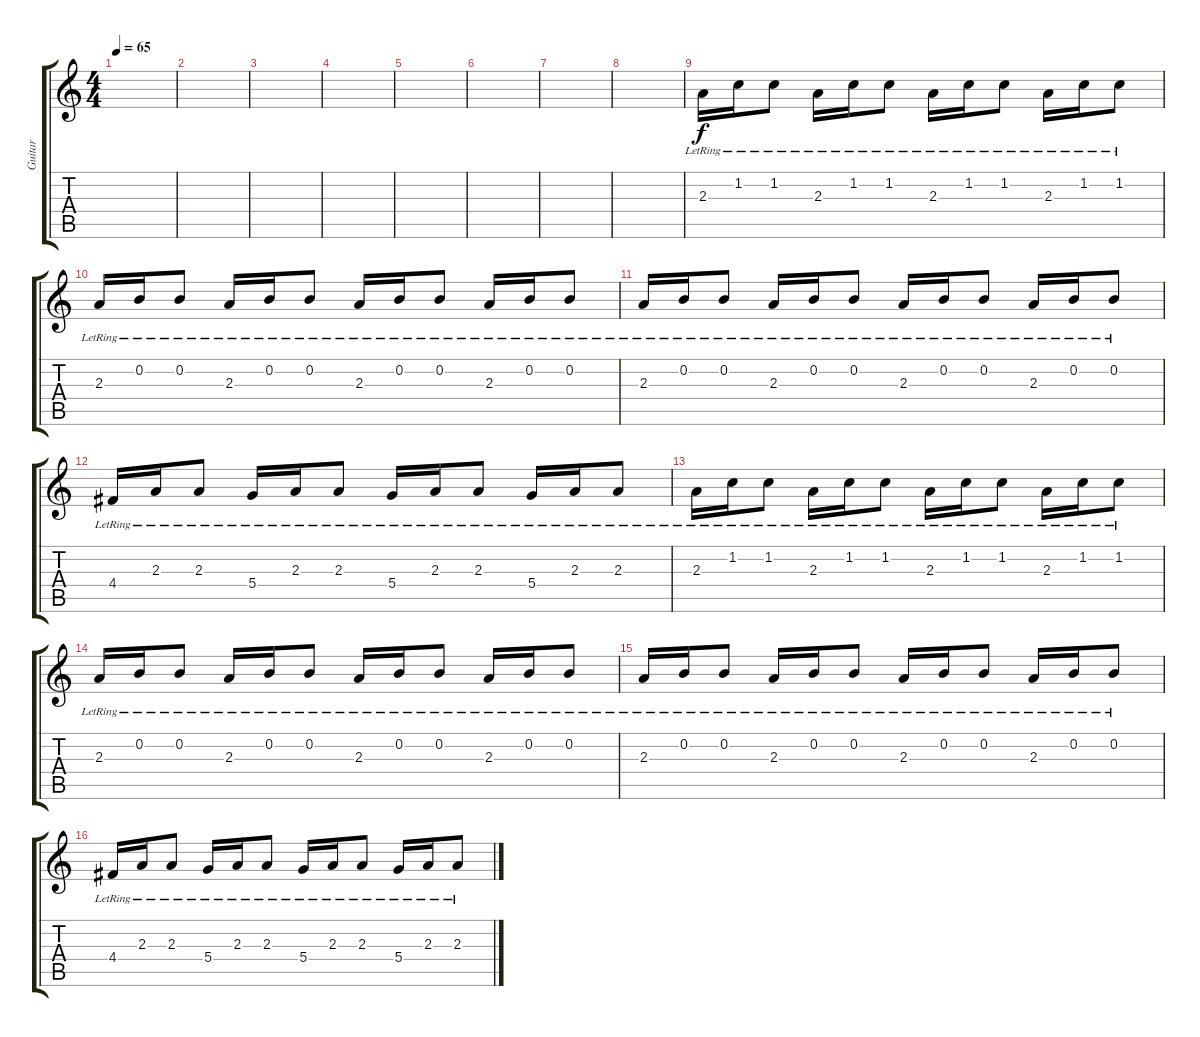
\track ("Guitar" "Guitar") {instrument electricguitarclean}
\staff {score tabs}
\tuning (E4 B3 G3 D3 A2 E2) {hide}
\ts (4 4)
\tempo 65
\clef g2
\ks c
|
|
|
|
|
|
|
|
2.3{lr}.16 1.2{lr}.16 1.2{lr}.8 2.3{lr}.16 1.2{lr}.16 1.2{lr}.8 2.3{lr}.16 1.2{lr}.16 1.2{lr}.8 2.3{lr}.16 1.2{lr}.16 1.2{lr}.8 |
2.3{lr}.16 0.2{lr}.16 0.2{lr}.8 2.3{lr}.16 0.2{lr}.16 0.2{lr}.8 2.3{lr}.16 0.2{lr}.16 0.2{lr}.8 2.3{lr}.16 0.2{lr}.16 0.2{lr}.8 |
2.3{lr}.16 0.2{lr}.16 0.2{lr}.8 2.3{lr}.16 0.2{lr}.16 0.2{lr}.8 2.3{lr}.16 0.2{lr}.16 0.2{lr}.8 2.3{lr}.16 0.2{lr}.16 0.2{lr}.8 |
4.4{lr}.16 2.3{lr}.16 2.3{lr}.8 5.4{lr}.16 2.3{lr}.16 2.3{lr}.8 5.4{lr}.16 2.3{lr}.16 2.3{lr}.8 5.4{lr}.16 2.3{lr}.16 2.3{lr}.8 |
2.3{lr}.16 1.2{lr}.16 1.2{lr}.8 2.3{lr}.16 1.2{lr}.16 1.2{lr}.8 2.3{lr}.16 1.2{lr}.16 1.2{lr}.8 2.3{lr}.16 1.2{lr}.16 1.2{lr}.8 |
2.3{lr}.16 0.2{lr}.16 0.2{lr}.8 2.3{lr}.16 0.2{lr}.16 0.2{lr}.8 2.3{lr}.16 0.2{lr}.16 0.2{lr}.8 2.3{lr}.16 0.2{lr}.16 0.2{lr}.8 |
2.3{lr}.16 0.2{lr}.16 0.2{lr}.8 2.3{lr}.16 0.2{lr}.16 0.2{lr}.8 2.3{lr}.16 0.2{lr}.16 0.2{lr}.8 2.3{lr}.16 0.2{lr}.16 0.2{lr}.8 |
4.4{lr}.16 2.3{lr}.16 2.3{lr}.8 5.4{lr}.16 2.3{lr}.16 2.3{lr}.8 5.4{lr}.16 2.3{lr}.16 2.3{lr}.8 5.4{lr}.16 2.3{lr}.16 2.3{lr}.8
